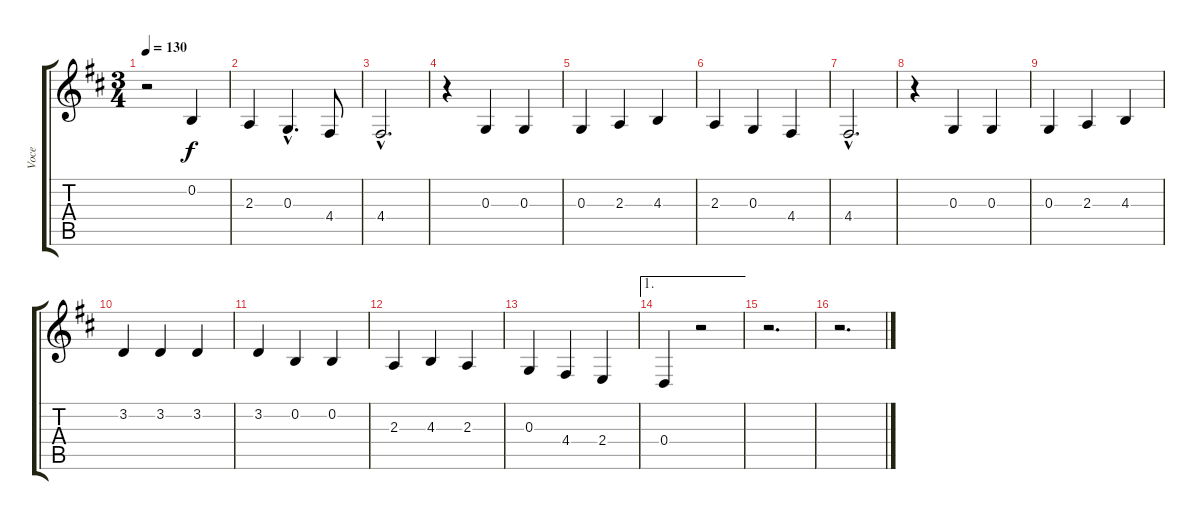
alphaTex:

\track ("Voce" "Voce") {instrument cello}
\staff {score tabs}
\tuning (E4 B3 G3 D3 A2 E2) {hide}
\ts (3 4)
\tempo 130
\clef g2
\ks d
r.2{dy f} 0.2.4 |
2.3.4 0.3{hac}.4{d} 4.4.8 |
4.4{hac}.2{d} |
r.4 0.3.4 0.3.4 |
0.3.4 2.3.4 4.3.4 |
2.3.4 0.3.4 4.4.4 |
4.4{hac}.2{d} |
r.4 0.3.4 0.3.4 |
0.3.4 2.3.4 4.3.4 |
3.2.4 3.2.4 3.2.4 |
3.2.4 0.2.4 0.2.4 |
2.3.4 4.3.4 2.3.4 |
0.3.4 4.4.4 2.4.4 |
\ae 1
0.4.4 r.2 |
r.2{d} |
r.2{d}
